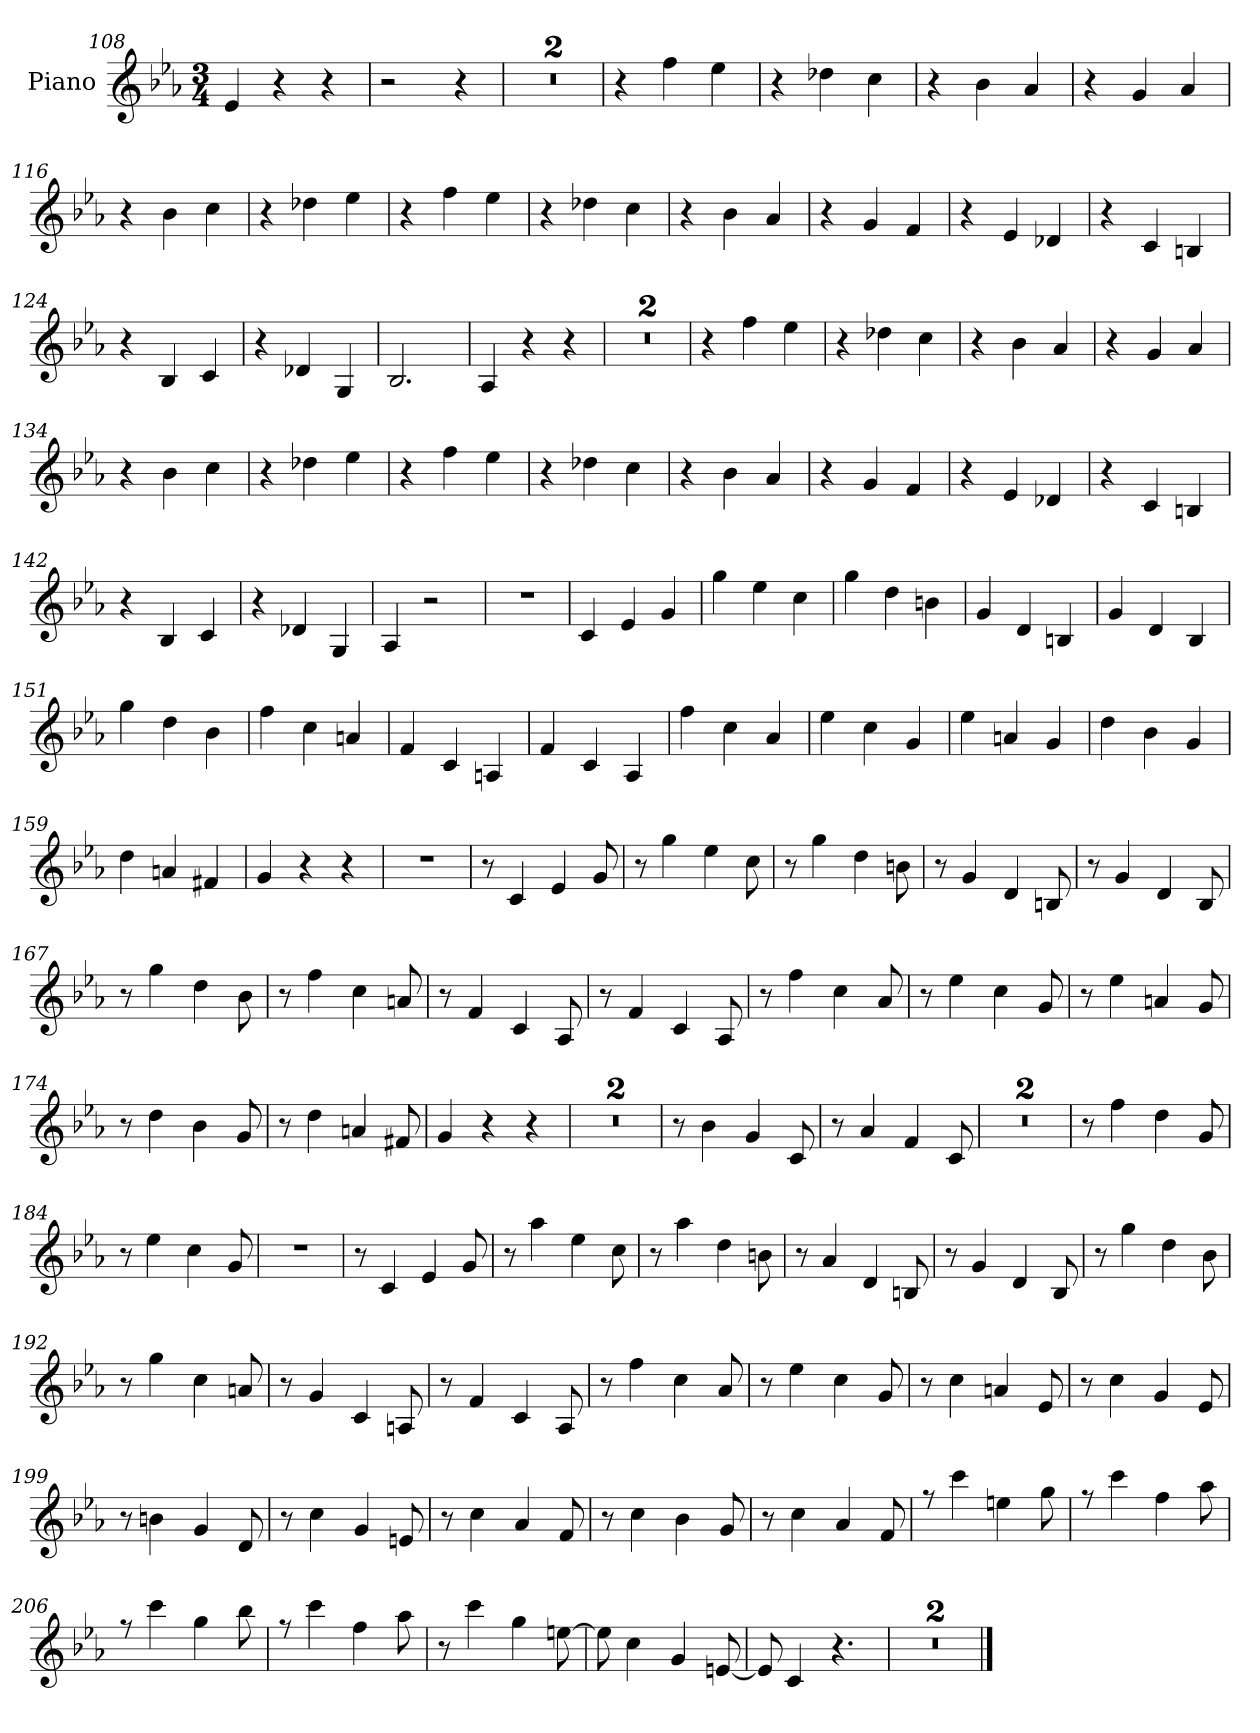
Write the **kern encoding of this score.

**kern
*part1
*staff1
*I"Piano
*I'Pno
*clefG2
*k[b-e-a-]
*c:
*M3/4
=108
4e-
4r
4r
=109
2r
4r
=110
2.r
=111
2.r
=112
4r
4ff
4ee-
=113
4r
4dd-X
4cc
=114
4r
4b-
4a-
=115
4r
4g
4a-
=116
4r
4b-
4cc
=117
4r
4dd-X
4ee-
=118
4r
4ff
4ee-
=119
4r
4dd-X
4cc
=120
4r
4b-
4a-
=121
4r
4g
4f
=122
4r
4e-
4d-X
=123
4r
4c
4Bn
=124
4r
4B-
4c
=125
4r
4d-X
4G
=126
2.B-
=127
4A-
4r
4r
=128
2.r
=129
2.r
=130
4r
4ff
4ee-
=131
4r
4dd-X
4cc
=132
4r
4b-
4a-
=133
4r
4g
4a-
=134
4r
4b-
4cc
=135
4r
4dd-X
4ee-
=136
4r
4ff
4ee-
=137
4r
4dd-X
4cc
=138
4r
4b-
4a-
=139
4r
4g
4f
=140
4r
4e-
4d-X
=141
4r
4c
4Bn
=142
4r
4B-
4c
=143
4r
4d-X
4G
=144
4A-
2r
=145
2.r
=146
4c
4e-
4g
=147
4gg
4ee-
4cc
=148
4gg
4dd
4bn
=149
4g
4d
4Bn
=150
4g
4d
4B-
=151
4gg
4dd
4b-
=152
4ff
4cc
4an
=153
4f
4c
4An
=154
4f
4c
4A-
=155
4ff
4cc
4a-
=156
4ee-
4cc
4g
=157
4ee-
4an
4g
=158
4dd
4b-
4g
=159
4dd
4an
4f#X
=160
4g
4r
4r
=161
2.r
=162
8r
4c
4e-
8g
=163
8r
4gg
4ee-
8cc
=164
8r
4gg
4dd
8bn
=165
8r
4g
4d
8Bn
=166
8r
4g
4d
8B-
=167
8r
4gg
4dd
8b-
=168
8r
4ff
4cc
8an
=169
8r
4f
4c
8A-
=170
8r
4f
4c
8A-
=171
8r
4ff
4cc
8a-
=172
8r
4ee-
4cc
8g
=173
8r
4ee-
4an
8g
=174
8r
4dd
4b-
8g
=175
8r
4dd
4an
8f#X
=176
4g
4r
4r
=177
2.r
=178
2.r
=179
8r
4b-
4g
8c
=180
8r
4a-
4f
8c
=181
2.r
=182
2.r
=183
8r
4ff
4dd
8g
=184
8r
4ee-
4cc
8g
=185
2.r
=186
8r
4c
4e-
8g
=187
8r
4aa-
4ee-
8cc
=188
8r
4aa-
4dd
8bn
=189
8r
4a-
4d
8Bn
=190
8r
4g
4d
8B-
=191
8r
4gg
4dd
8b-
=192
8r
4gg
4cc
8an
=193
8r
4g
4c
8An
=194
8r
4f
4c
8A-
=195
8r
4ff
4cc
8a-
=196
8r
4ee-
4cc
8g
=197
8r
4cc
4an
8e-
=198
8r
4cc
4g
8e-
=199
8r
4bn
4g
8d
=200
8r
4cc
4g
8en
=201
8r
4cc
4a-
8f
=202
8r
4cc
4b-
8g
=203
8r
4cc
4a-
8f
=204
8rff
4ccc
4een
8gg
=205
8rff
4ccc
4ff
8aa-
=206
8rff
4ccc
4gg
8bb-
=207
8rff
4ccc
4ff
8aa-
=208
8r
4ccc
4gg
[8een
=209
8ee]
4cc
4g
[8en
=210
8e]
4c
4.r
=211
2.r
=212
2.r
==
*-
